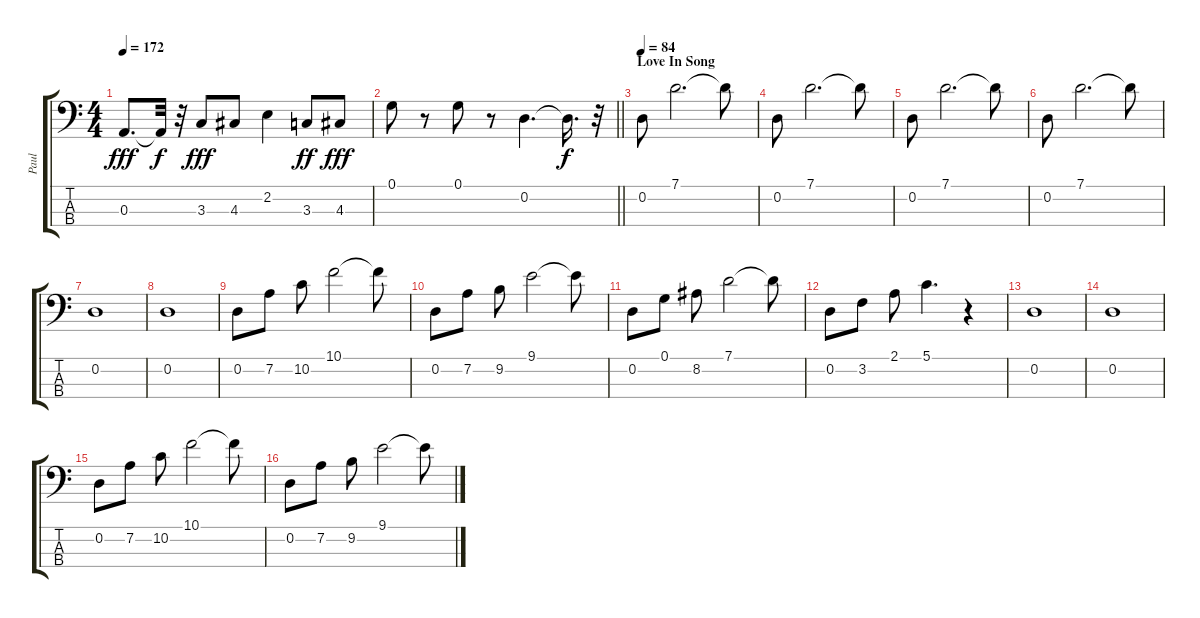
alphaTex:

\track ("Paul" "Paul") {instrument acousticbass}
\staff {score tabs}
\tuning (G2 D2 A1 E1) {hide}
\ts (4 4)
\tempo 172
\clef f4
\ks c
0.3.8{d dy fff} 0.3{t}.32{dy f} r.32 3.3.8{dy fff} 4.3.8 2.2.4 3.3.8{dy ff} 4.3.8{dy fff} |
\barLineRight lightlight
0.1.8 r.8 0.1.8 r.8 0.2.4{d} 0.2{t}.16{d dy f} r.32 |
\section ("" "Love In Song")
\tempo 84
0.2.8 7.1.2{d} 7.1{t}.8 |
0.2.8 7.1.2{d} 7.1{t}.8 |
0.2.8 7.1.2{d} 7.1{t}.8 |
0.2.8 7.1.2{d} 7.1{t}.8 |
0.2.1 |
0.2.1 |
0.2.8 7.2.8 10.2.8 10.1.2 10.1{t}.8 |
0.2.8 7.2.8 9.2.8 9.1.2 9.1{t}.8 |
0.2.8 0.1.8 8.2.8 7.1.2 7.1{t}.8 |
0.2.8 3.2.8 2.1.8 5.1.4{d} r.4 |
0.2.1 |
0.2.1 |
0.2.8 7.2.8 10.2.8 10.1.2 10.1{t}.8 |
0.2.8 7.2.8 9.2.8 9.1.2 9.1{t}.8
